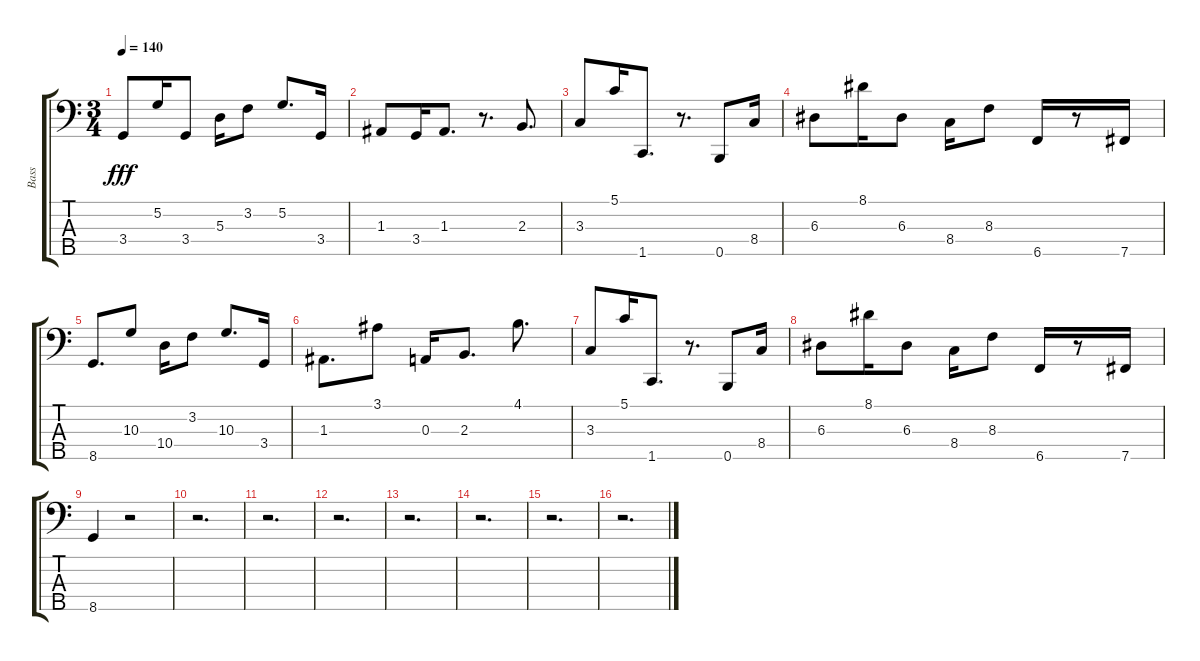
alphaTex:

\track ("Bass" "Bass") {instrument synthbass2}
\staff {score tabs}
\tuning (G2 D2 A1 E1 B0) {hide}
\ts (3 4)
\tempo 140
\clef f4
\ks c
3.4.8{dy fff} 5.2.16 3.4.8 5.3.16 3.2.8 5.2.8{d} 3.4.16 |
1.3.8 3.4.16 1.3.8{d} r.8{d} 2.3.8{d} |
3.3.8 5.1.16 1.5.8{d} r.8{d} 0.5.8 8.4.16 |
6.3.8 8.1.16 6.3.8 8.4.16 8.3.8 6.5.16 r.8 7.5.16 |
8.5.8{d} 10.3.8 10.4.16 3.2.8 10.3.8{d} 3.4.16 |
1.3.8{d} 3.1.8 0.3.16 2.3.8{d} 4.1.8{d} |
3.3.8 5.1.16 1.5.8{d} r.8{d} 0.5.8 8.4.16 |
6.3.8 8.1.16 6.3.8 8.4.16 8.3.8 6.5.16 r.8 7.5.16 |
8.5.4 r.2 |
r.2{d} |
r.2{d} |
r.2{d} |
r.2{d} |
r.2{d} |
r.2{d} |
r.2{d}
